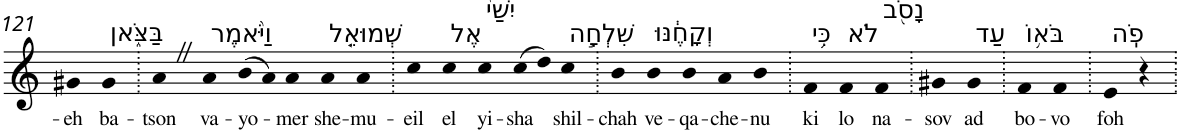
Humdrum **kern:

**kern	**text
*part1	*part1
*staff1	*staff1
*I"Piano	*
*I'Pno	*
!!LO:PB:g=z
*clefG2	*
*k[]	*
=121	=121
!	!LO:LY:b
4g#X	-eh
!LO:TX:a:t=בַּצֹּ֑אן	!
!	!LO:LY:b
4g#	ba-
=122.	=122.
!	!LO:LY:b
4aZ	-tson
!LO:TX:a:t=וַיֹּ֨אמֶר	!
!	!LO:LY:b
4a	va-
!	!LO:LY:b
(>8b	-yo-
8a)	.
!	!LO:LY:b
4a	-mer
!LO:TX:a:t=שְׁמוּאֵ֤ל	!
!	!LO:LY:b
4a	she-
!	!LO:LY:b
4a	-mu-
=123.	=123.
!	!LO:LY:b
4cc	-eil
!LO:TX:a:t=אֶל	!
!	!LO:LY:b
4cc	el
!LO:TX:a:t=יִשַׁי֙	!
!	!LO:LY:b
4cc	yi-
!	!LO:LY:b
(>8cc	-sha
8dd)	.
!LO:TX:a:t=שִׁלְחָ֣ה	!
!	!LO:LY:b
4cc	shil-
=124.	=124.
!	!LO:LY:b
4b	-chah
!LO:TX:a:t=וְקָחֶ֔נּוּ	!
!	!LO:LY:b
4b	ve-
!	!LO:LY:b
4b	-qa-
!	!LO:LY:b
4a	-che-
!	!LO:LY:b
4b	-nu
=125.	=125.
!LO:TX:a:t=כִּ֥י	!
!	!LO:LY:b
4f	ki
!LO:TX:a:t=לֹא	!
!	!LO:LY:b
4f	lo
!LO:TX:a:t=נָסֹ֖ב	!
!	!LO:LY:b
4f	na-
=126.	=126.
!	!LO:LY:b
4g#X	-sov
!LO:TX:a:t=עַד	!
!	!LO:LY:b
4g#	ad
=127.	=127.
!LO:TX:a:t=בֹּא֥וֹ	!
!	!LO:LY:b
4f	bo-
!	!LO:LY:b
4f	-vo
=128.	=128.
!LO:TX:a:t=פֹֽה	!
!	!LO:LY:b
4e	foh
4r	.
=.	=.
*-	*-
